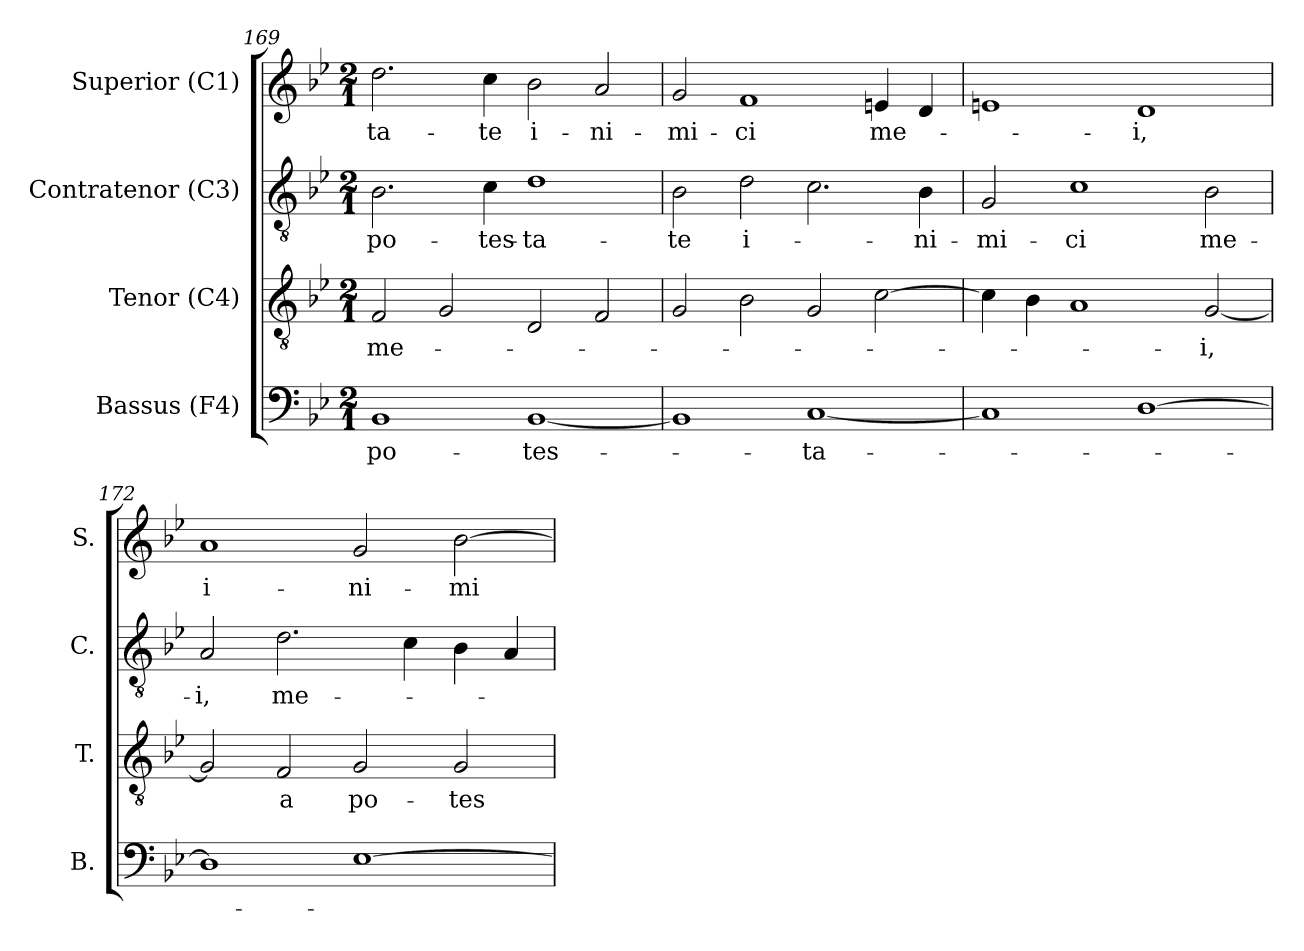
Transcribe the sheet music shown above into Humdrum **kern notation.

**kern	**text	**kern	**text	**kern	**text	**kern	**text
*part4	*part4	*part3	*part3	*part2	*part2	*part1	*part1
*staff4	*staff4	*staff3	*staff3	*staff2	*staff2	*staff1	*staff1
*I"Bassus (F4)	*	*I"Tenor (C4)	*	*I"Contratenor (C3)	*	*I"Superior (C1)	*
*I'B.	*	*I'T.	*	*I'C.	*	*I'S.	*
*clefF4	*	*clefGv2	*	*clefGv2	*	*clefG2	*
*	*	*ITrd7c12	*	*ITrd7c12	*	*	*
*k[b-e-]	*	*k[b-e-]	*	*k[b-e-]	*	*k[b-e-]	*
*B-:	*	*B-:	*	*B-:	*	*B-:	*
*M2/1	*	*M2/1	*	*M2/1	*	*M2/1	*
=169	=169	=169	=169	=169	=169	=169	=169
!	!LO:LY:b:color=#000000	!	!	!	!	!	!
!	!	!	!LO:LY:b:color=#000000	!	!	!	!
!	!	!	!	!	!LO:LY:b:color=#000000	!	!
!	!	!	!	!	!	!	!LO:LY:b:color=#000000
1BB-i	-po-	2FFi/	me-	2.BB-i\	po-	2.ddi\	-ta-
.	.	2GGi/	.	.	.	.	.
!	!	!	!	!	!LO:LY:b:color=#000000	!	!
!	!	!	!	!	!	!	!LO:LY:b:color=#000000
.	.	.	.	4Ci\	-tes-	4cci\	-te
!	!LO:LY:b:color=#000000	!	!	!	!	!	!
!	!	!	!	!	!LO:LY:b:color=#000000	!	!
!	!	!	!	!	!	!	!LO:LY:b:color=#000000
[1BB-i	-tes-	2DDi/	.	1Di	-ta-	2b-i\	i-
!	!	!	!	!	!	!	!LO:LY:b:color=#000000
.	.	2FFi/	.	.	.	2ai/	-ni-
=170	=170	=170	=170	=170	=170	=170	=170
!	!	!	!	!	!LO:LY:b:color=#000000	!	!
!	!	!	!	!	!	!	!LO:LY:b:color=#000000
1BB-i]	.	2GGi/	.	2BB-i\	-te	2gi/	-mi-
!	!	!	!	!	!LO:LY:b:color=#000000	!	!
!	!	!	!	!	!	!	!LO:LY:b:color=#000000
.	.	2BB-i\	.	2Di\	i-	1fi	-ci
!	!LO:LY:b:color=#000000	!	!	!	!	!	!
[1Ci	-ta-	2GGi/	.	2.Ci\	.	.	.
!	!	!	!	!	!	!	!LO:LY:b:color=#000000
.	.	[2Ci\	.	.	.	4eni/	me-
!	!	!	!	!	!LO:LY:b:color=#000000	!	!
.	.	.	.	4BB-i\	-ni-	4di/	.
!!LO:LB:g=z
=171	=171	=171	=171	=171	=171	=171	=171
!	!	!	!	!	!LO:LY:b:color=#000000	!	!
1Ci]	.	4Ci\]	.	2GGi/	-mi-	1eni	.
.	.	4BB-i\	.	.	.	.	.
!	!	!	!	!	!LO:LY:b:color=#000000	!	!
.	.	1AAi	.	1Ci	-ci	.	.
!	!	!	!	!	!	!	!LO:LY:b:color=#000000
[1Di	.	.	.	.	.	1di	-i,
!	!	!	!LO:LY:b:color=#000000	!	!	!	!
!	!	!	!	!	!LO:LY:b:color=#000000	!	!
.	.	[2GGi/	-i,	2BB-i\	me-	.	.
=172	=172	=172	=172	=172	=172	=172	=172
!	!	!	!	!	!LO:LY:b:color=#000000	!	!
!	!	!	!	!	!	!	!LO:LY:b:color=#000000
1Di]	.	2GGi/]	.	2AAi/	-i,	1ai	i-
!	!	!	!LO:LY:b:color=#000000	!	!	!	!
!	!	!	!	!	!LO:LY:b:color=#000000	!	!
.	.	2FFi/	a	2.Di\	me-	.	.
!	!	!	!LO:LY:b:color=#000000	!	!	!	!
!	!	!	!	!	!	!	!LO:LY:b:color=#000000
[1E-i	.	2GGi/	po-	.	.	2gi/	-ni-
.	.	.	.	4Ci\	.	.	.
!	!	!	!LO:LY:b:color=#000000	!	!	!	!
!	!	!	!	!	!	!	!LO:LY:b:color=#000000
.	.	2GGi/	-tes-	4BB-i\	.	[2b-i\	-mi-
.	.	.	.	4AAi/	.	.	.
=	=	=	=	=	=	=	=
*-	*-	*-	*-	*-	*-	*-	*-
